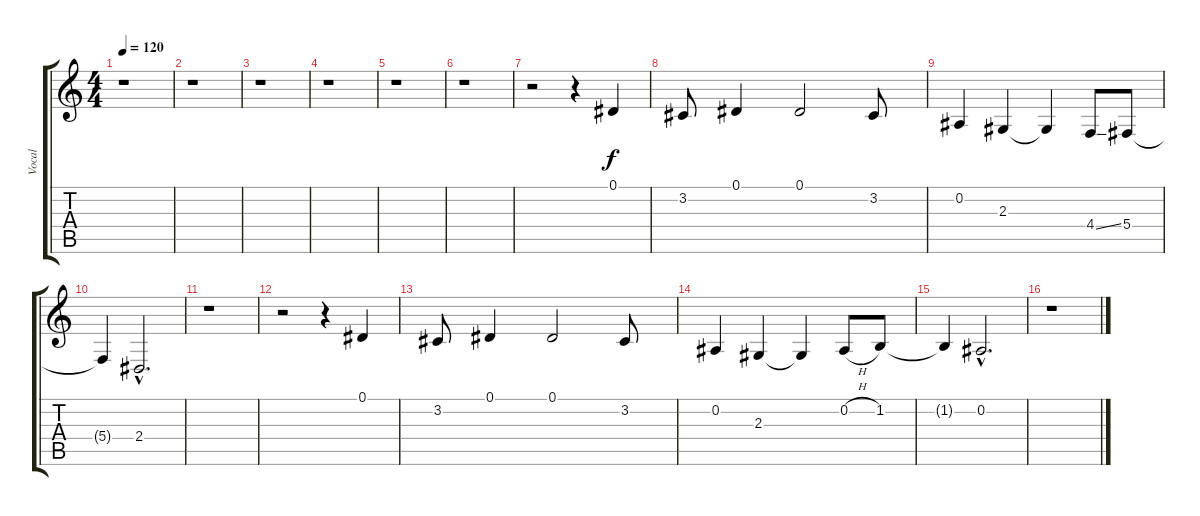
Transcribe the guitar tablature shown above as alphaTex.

\track ("Vocal" "Vocal") {instrument lead1square}
\staff {score tabs}
\tuning (Eb4 Bb3 Gb3 Db3 Ab2 Eb2) {hide}
\ts (4 4)
\tempo 120
\clef g2
\ks c
r.1{dy f} |
r.1 |
r.1 |
r.1 |
r.1 |
r.1 |
r.2 r.4 0.1.4 |
3.2.8 0.1.4 0.1.2 3.2.8 |
0.2.4 2.3.4 2.3{t}.4 4.4{ss}.8 5.4.8 |
5.4{t}.4 2.4{hac}.2{d} |
r.1 |
r.2 r.4 0.1.4 |
3.2.8 0.1.4 0.1.2 3.2.8 |
0.2.4 2.3.4 2.3{t}.4 0.2{h}.8 1.2.8 |
1.2{t}.4 0.2{hac}.2{d} |
r.1
